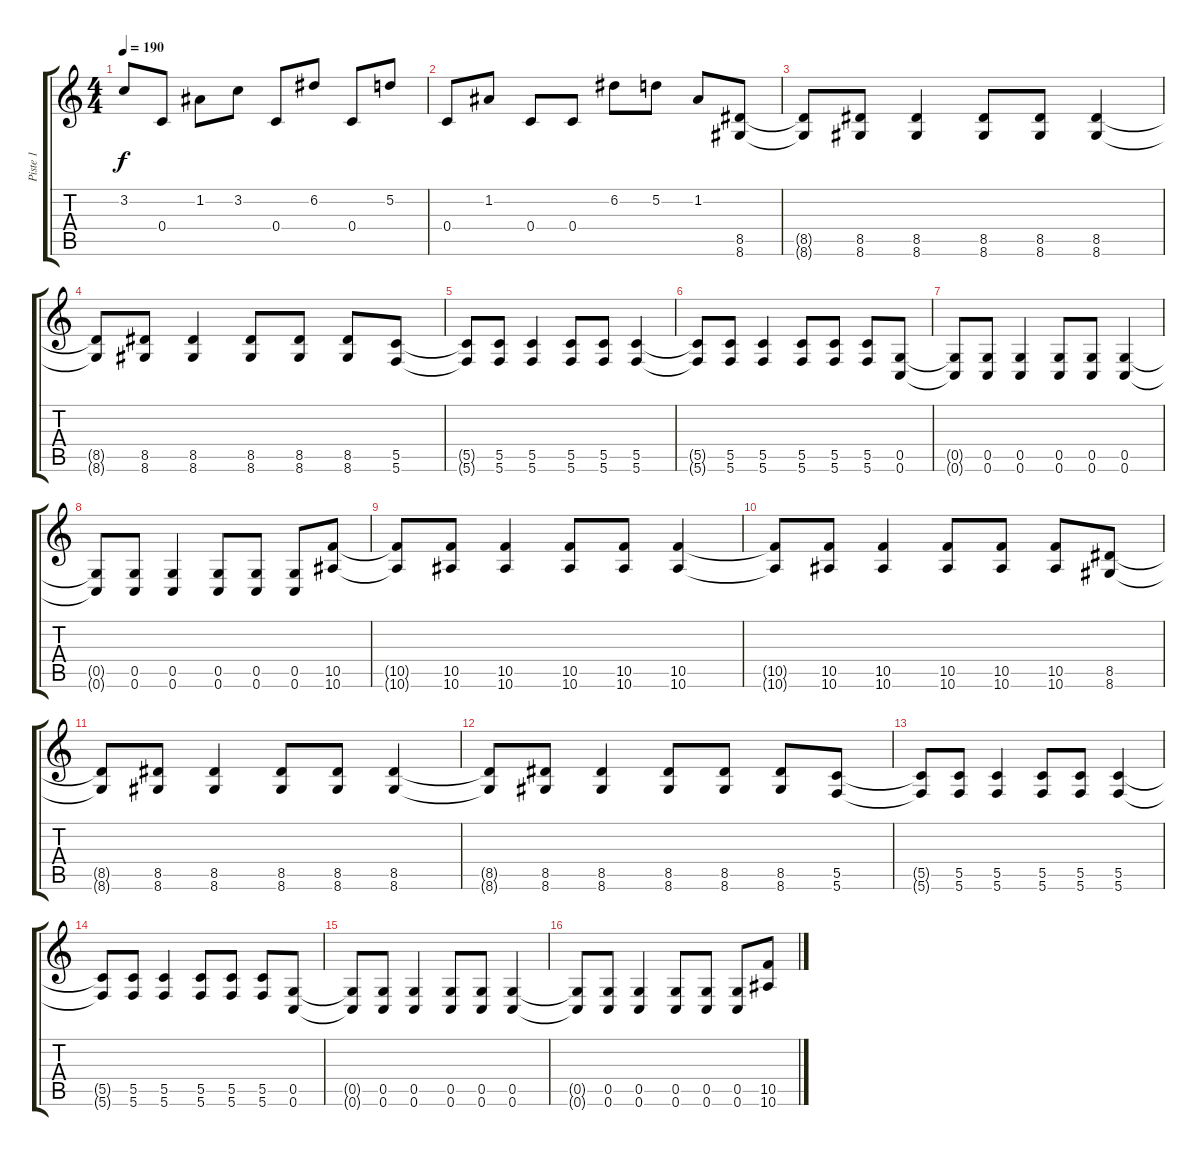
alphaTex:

\track ("Piste 1" "Piste 1") {instrument distortionguitar}
\staff {score tabs}
\tuning (D4 A3 F3 C3 G2 C2) {hide}
\ts (4 4)
\tempo 190
\clef g2
\ks c
3.2.8{dy f} 0.4.8 1.2.8 3.2.8 0.4.8 6.2.8 0.4.8 5.2.8 |
0.4.8 1.2.8 0.4.8 0.4.8 6.2.8 5.2.8 1.2.8 (8.5 8.6).8 |
(8.5{t} 8.6{t}).8 (8.5 8.6).8 (8.5 8.6).4 (8.5 8.6).8 (8.5 8.6).8 (8.5 8.6).4 |
(8.5{t} 8.6{t}).8 (8.5 8.6).8 (8.5 8.6).4 (8.5 8.6).8 (8.5 8.6).8 (8.5 8.6).8 (5.5 5.6).8 |
(5.5{t} 5.6{t}).8 (5.5 5.6).8 (5.5 5.6).4 (5.5 5.6).8 (5.5 5.6).8 (5.5 5.6).4 |
(5.5{t} 5.6{t}).8 (5.5 5.6).8 (5.5 5.6).4 (5.5 5.6).8 (5.5 5.6).8 (5.5 5.6).8 (0.5 0.6).8 |
(0.5{t} 0.6{t}).8 (0.5 0.6).8 (0.5 0.6).4 (0.5 0.6).8 (0.5 0.6).8 (0.5 0.6).4 |
(0.5{t} 0.6{t}).8 (0.5 0.6).8 (0.5 0.6).4 (0.5 0.6).8 (0.5 0.6).8 (0.5 0.6).8 (10.5 10.6).8 |
(10.5{t} 10.6{t}).8 (10.5 10.6).8 (10.5 10.6).4 (10.5 10.6).8 (10.5 10.6).8 (10.5 10.6).4 |
(10.5{t} 10.6{t}).8 (10.5 10.6).8 (10.5 10.6).4 (10.5 10.6).8 (10.5 10.6).8 (10.5 10.6).8 (8.5 8.6).8 |
(8.5{t} 8.6{t}).8 (8.5 8.6).8 (8.5 8.6).4 (8.5 8.6).8 (8.5 8.6).8 (8.5 8.6).4 |
(8.5{t} 8.6{t}).8 (8.5 8.6).8 (8.5 8.6).4 (8.5 8.6).8 (8.5 8.6).8 (8.5 8.6).8 (5.5 5.6).8 |
(5.5{t} 5.6{t}).8 (5.5 5.6).8 (5.5 5.6).4 (5.5 5.6).8 (5.5 5.6).8 (5.5 5.6).4 |
(5.5{t} 5.6{t}).8 (5.5 5.6).8 (5.5 5.6).4 (5.5 5.6).8 (5.5 5.6).8 (5.5 5.6).8 (0.5 0.6).8 |
(0.5{t} 0.6{t}).8 (0.5 0.6).8 (0.5 0.6).4 (0.5 0.6).8 (0.5 0.6).8 (0.5 0.6).4 |
(0.5{t} 0.6{t}).8 (0.5 0.6).8 (0.5 0.6).4 (0.5 0.6).8 (0.5 0.6).8 (0.5 0.6).8 (10.5 10.6).8
